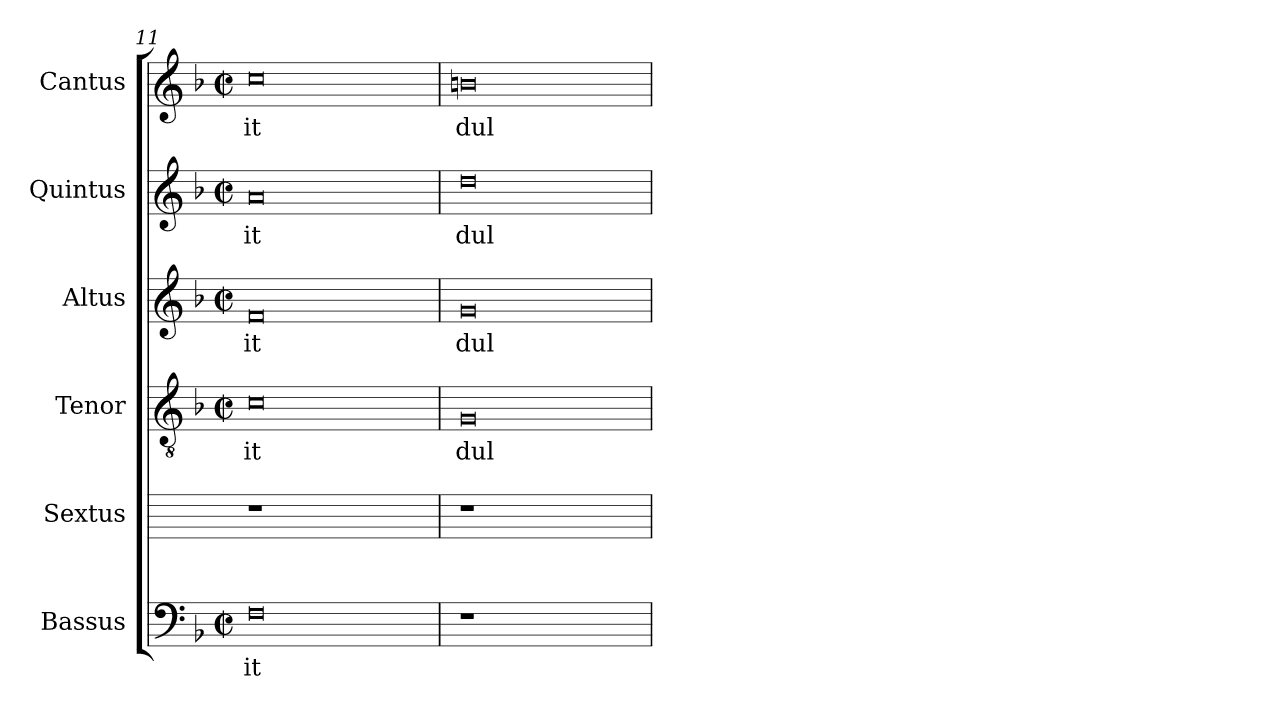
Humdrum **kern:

**kern	**text	**kern	**kern	**text	**kern	**text	**kern	**text	**kern	**text
*part6	*part6	*part5	*part4	*part4	*part3	*part3	*part2	*part2	*part1	*part1
*staff6	*staff6	*staff5	*staff4	*staff4	*staff3	*staff3	*staff2	*staff2	*staff1	*staff1
*I"Bassus	*	*I"Sextus	*I"Tenor	*	*I"Altus	*	*I"Quintus	*	*I"Cantus	*
*I'Bassus	*	*	*I'Tenor	*	*I'Altus	*	*I'Quintus	*	*I'Cantus	*
*clefF4	*	*	*clefGv2	*	*clefG2	*	*clefG2	*	*clefG2	*
*k[b-]	*	*	*k[b-]	*	*k[b-]	*	*k[b-]	*	*k[b-]	*
*F:	*	*	*F:	*	*F:	*	*F:	*	*F:	*
*M2/2	*	*	*M2/2	*	*M2/2	*	*M2/2	*	*M2/2	*
*met(c|)	*	*	*met(c|)	*	*met(c|)	*	*met(c|)	*	*met(c|)	*
=11	=11	=11	=11	=11	=11	=11	=11	=11	=11	=11
!	!LO:LY:b:cj	!	!	!LO:LY:b:cj	!	!LO:LY:b:cj	!	!LO:LY:b:cj	!	!LO:LY:b:cj
0F	-it	1r	0c	-it	0f	-it	0a	-it	0cc	it
.	.	1ryy	.	.	.	.	.	.	.	.
=12	=12	=12	=12	=12	=12	=12	=12	=12	=12	=12
!	!	!	!	!LO:LY:b:cj	!	!LO:LY:b:cj	!	!LO:LY:b:cj	!	!LO:LY:b:cj
1r	.	1r	0G	dul-	0g	dul-	0dd	dul-	0bn	dul
1ryy	.	1ryy	.	.	.	.	.	.	.	.
=	=	=	=	=	=	=	=	=	=	=
*-	*-	*-	*-	*-	*-	*-	*-	*-	*-	*-
